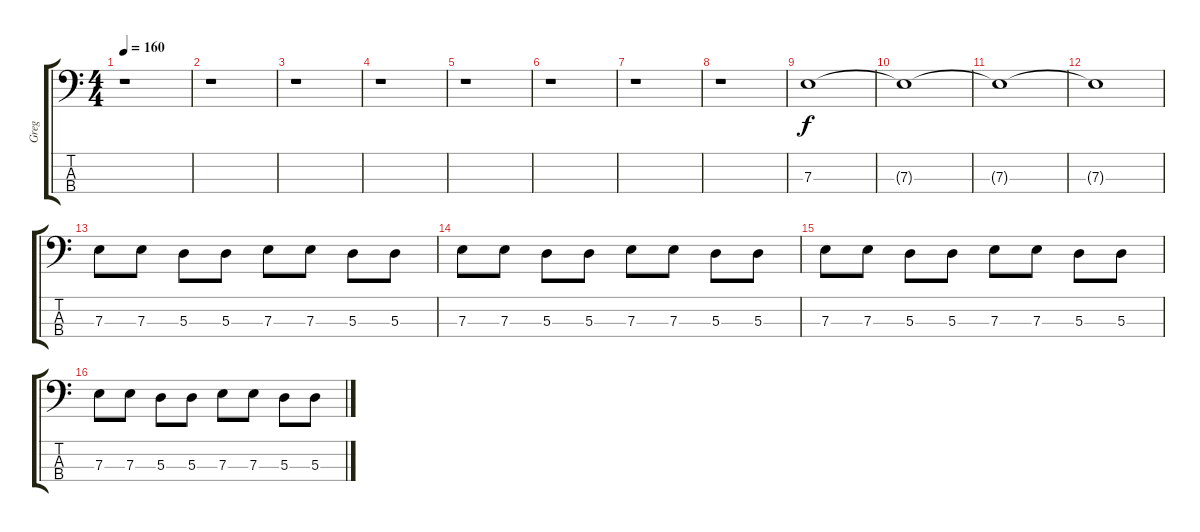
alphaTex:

\track ("Greg" "Greg") {instrument electricbasspick}
\staff {score tabs}
\tuning (G2 D2 A1 E1) {hide}
\ts (4 4)
\tempo 160
\clef f4
\ks c
r.1{dy f instrument electricbasspick} |
r.1 |
r.1 |
r.1 |
r.1 |
r.1 |
r.1 |
r.1 |
7.3.1 |
7.3{t}.1 |
7.3{t}.1 |
7.3{t}.1 |
7.3.8 7.3.8 5.3.8 5.3.8 7.3.8 7.3.8 5.3.8 5.3.8 |
7.3.8 7.3.8 5.3.8 5.3.8 7.3.8 7.3.8 5.3.8 5.3.8 |
7.3.8 7.3.8 5.3.8 5.3.8 7.3.8 7.3.8 5.3.8 5.3.8 |
7.3.8 7.3.8 5.3.8 5.3.8 7.3.8 7.3.8 5.3.8 5.3.8
